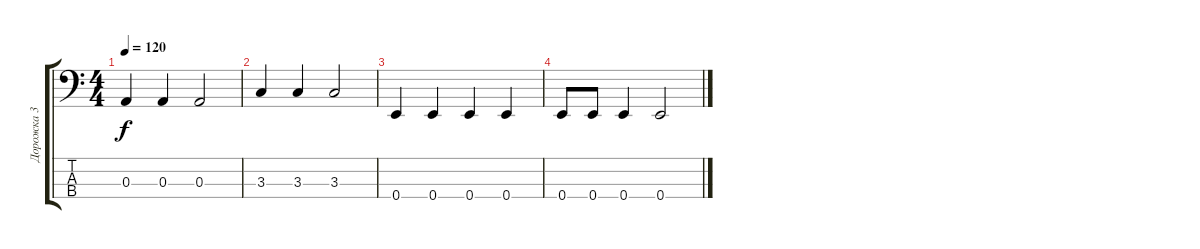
\track ("Дорожка 3" "Дорожка 3") {instrument electricbassfinger}
\staff {score tabs}
\tuning (G2 D2 A1 E1) {hide}
\ts (4 4)
\tempo 120
\clef f4
\ks c
0.3.4{dy f} 0.3.4 0.3.2 |
3.3.4 3.3.4 3.3.2 |
0.4.4 0.4.4 0.4.4 0.4.4 |
0.4.8 0.4.8 0.4.4 0.4.2
